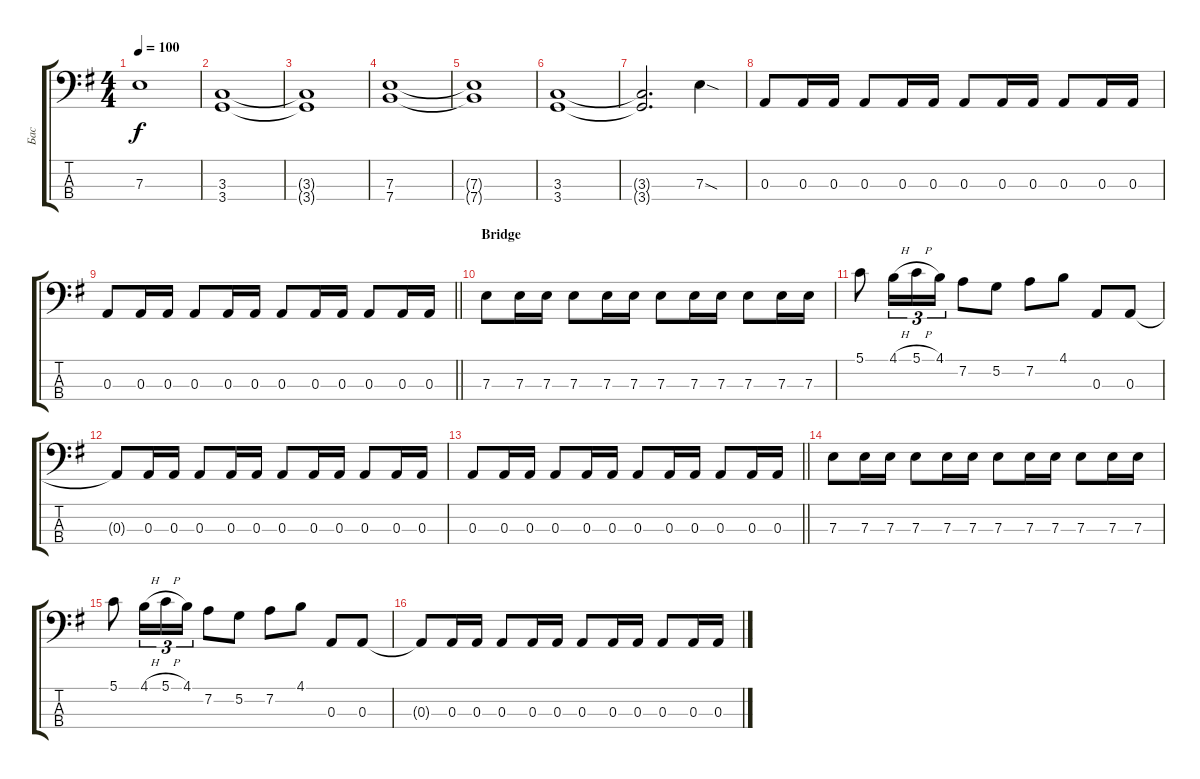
\track ("Бас" "Бас") {instrument electricbasspick}
\staff {score tabs}
\tuning (G2 D2 A1 E1) {hide}
\ts (4 4)
\tempo 100
\clef f4
\ks eminor
7.3{t}.1{dy f} |
(3.3 3.4).1 |
(3.3{t} 3.4{t}).1 |
(7.3 7.4).1 |
(7.3{t} 7.4{t}).1 |
(3.3 3.4).1 |
(3.3{t} 3.4{t}).2{d} 7.3{sod}.4 |
0.3.8 0.3.16 0.3.16 0.3.8 0.3.16 0.3.16 0.3.8 0.3.16 0.3.16 0.3.8 0.3.16 0.3.16 |
\barLineRight lightlight
0.3.8 0.3.16 0.3.16 0.3.8 0.3.16 0.3.16 0.3.8 0.3.16 0.3.16 0.3.8 0.3.16 0.3.16 |
\section ("" "Bridge")
7.3.8 7.3.16 7.3.16 7.3.8 7.3.16 7.3.16 7.3.8 7.3.16 7.3.16 7.3.8 7.3.16 7.3.16 |
5.1.8 4.1{h}.16{tu (3 2)} 5.1{h}.16{tu (3 2)} 4.1.16{tu (3 2)} 7.2.8 5.2.8 7.2.8 4.1.8 0.3.8 0.3.8 |
0.3{t}.8 0.3.16 0.3.16 0.3.8 0.3.16 0.3.16 0.3.8 0.3.16 0.3.16 0.3.8 0.3.16 0.3.16 |
\barLineRight lightlight
0.3.8 0.3.16 0.3.16 0.3.8 0.3.16 0.3.16 0.3.8 0.3.16 0.3.16 0.3.8 0.3.16 0.3.16 |
7.3.8 7.3.16 7.3.16 7.3.8 7.3.16 7.3.16 7.3.8 7.3.16 7.3.16 7.3.8 7.3.16 7.3.16 |
5.1.8 4.1{h}.16{tu (3 2)} 5.1{h}.16{tu (3 2)} 4.1.16{tu (3 2)} 7.2.8 5.2.8 7.2.8 4.1.8 0.3.8 0.3.8 |
0.3{t}.8 0.3.16 0.3.16 0.3.8 0.3.16 0.3.16 0.3.8 0.3.16 0.3.16 0.3.8 0.3.16 0.3.16
